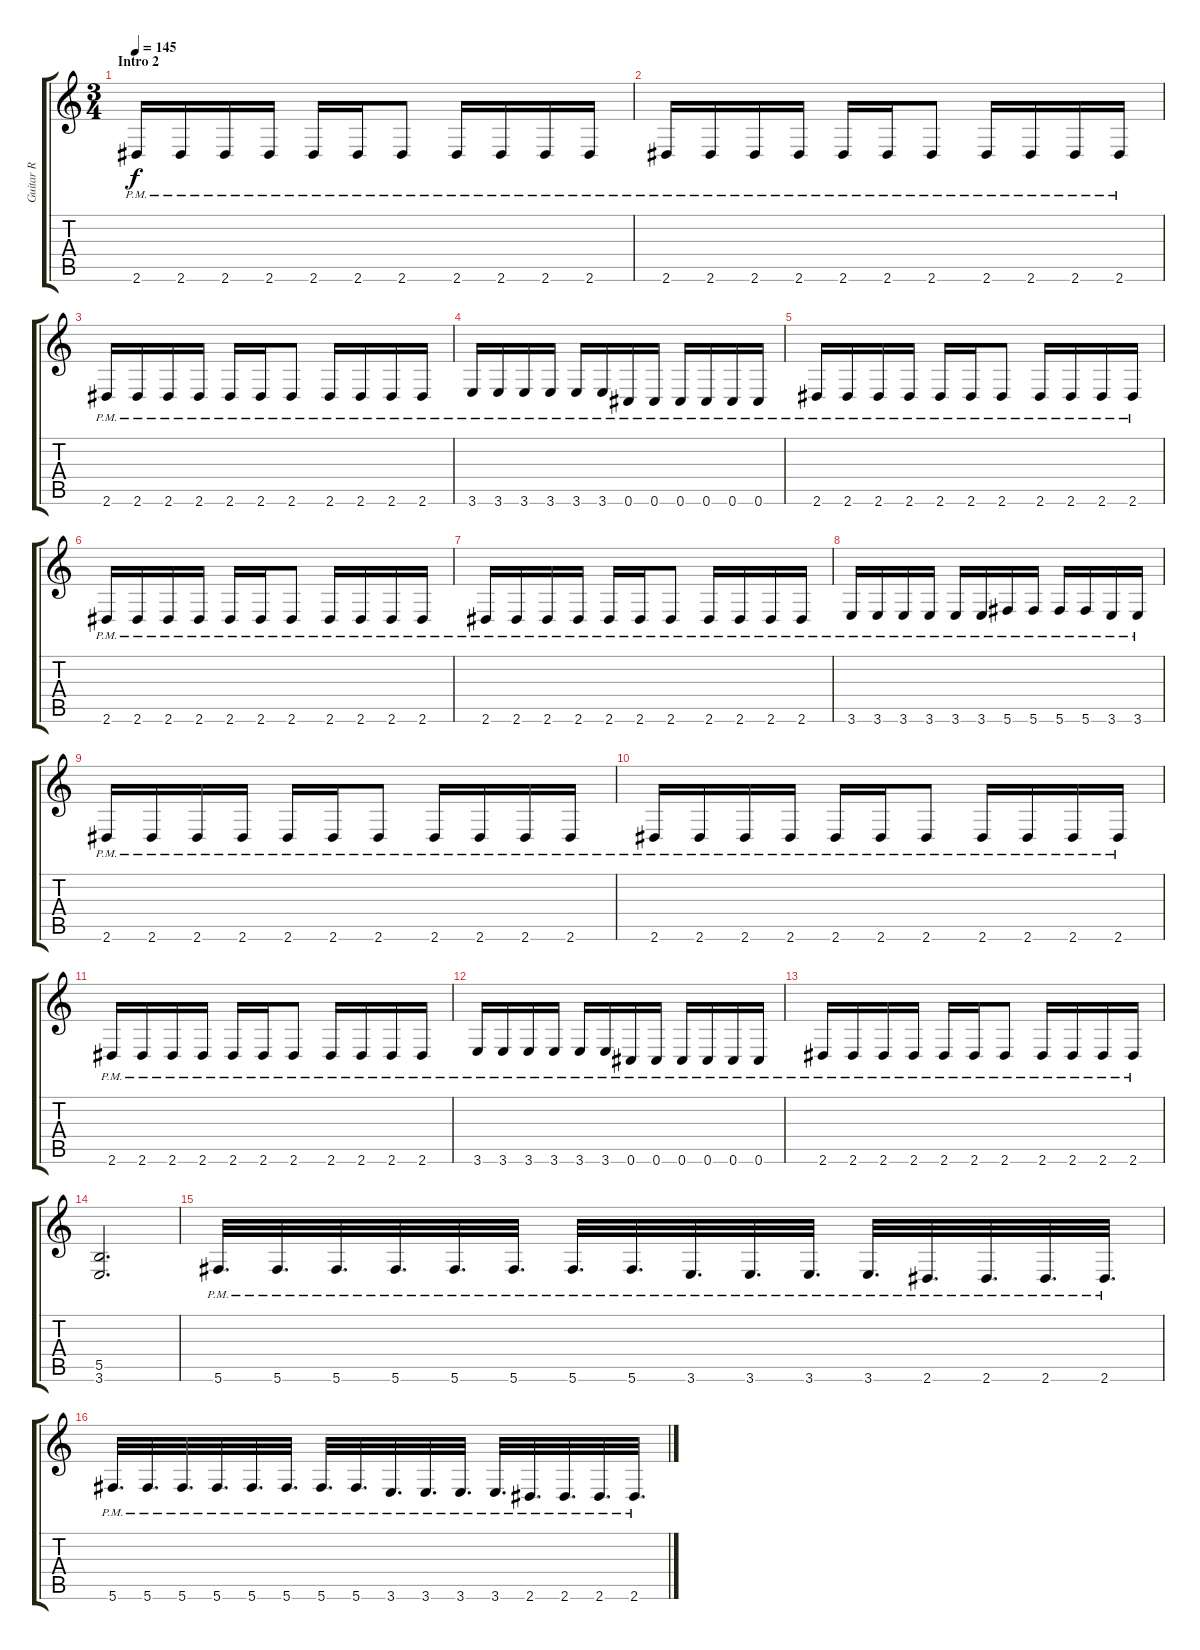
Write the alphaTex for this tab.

\track ("Guitar R" "Guitar R") {instrument distortionguitar}
\staff {score tabs}
\tuning (Db4 Ab3 E3 B2 Gb2 Db2) {hide}
\ts (3 4)
\section ("" "Intro 2")
\tempo 145
\clef g2
\ks c
2.6{pm}.16{dy f} 2.6{pm}.16 2.6{pm}.16 2.6{pm}.16 2.6{pm}.16 2.6{pm}.16 2.6{pm}.8 2.6{pm}.16 2.6{pm}.16 2.6{pm}.16 2.6{pm}.16 |
2.6{pm}.16 2.6{pm}.16 2.6{pm}.16 2.6{pm}.16 2.6{pm}.16 2.6{pm}.16 2.6{pm}.8 2.6{pm}.16 2.6{pm}.16 2.6{pm}.16 2.6{pm}.16 |
2.6{pm}.16 2.6{pm}.16 2.6{pm}.16 2.6{pm}.16 2.6{pm}.16 2.6{pm}.16 2.6{pm}.8 2.6{pm}.16 2.6{pm}.16 2.6{pm}.16 2.6{pm}.16 |
3.6{pm}.16 3.6{pm}.16 3.6{pm}.16 3.6{pm}.16 3.6{pm}.16 3.6{pm}.16 0.6{pm}.16 0.6{pm}.16 0.6{pm}.16 0.6{pm}.16 0.6{pm}.16 0.6{pm}.16 |
2.6{pm}.16 2.6{pm}.16 2.6{pm}.16 2.6{pm}.16 2.6{pm}.16 2.6{pm}.16 2.6{pm}.8 2.6{pm}.16 2.6{pm}.16 2.6{pm}.16 2.6{pm}.16 |
2.6{pm}.16 2.6{pm}.16 2.6{pm}.16 2.6{pm}.16 2.6{pm}.16 2.6{pm}.16 2.6{pm}.8 2.6{pm}.16 2.6{pm}.16 2.6{pm}.16 2.6{pm}.16 |
2.6{pm}.16 2.6{pm}.16 2.6{pm}.16 2.6{pm}.16 2.6{pm}.16 2.6{pm}.16 2.6{pm}.8 2.6{pm}.16 2.6{pm}.16 2.6{pm}.16 2.6{pm}.16 |
3.6{pm}.16 3.6{pm}.16 3.6{pm}.16 3.6{pm}.16 3.6{pm}.16 3.6{pm}.16 5.6{pm}.16 5.6{pm}.16 5.6{pm}.16 5.6{pm}.16 3.6{pm}.16 3.6{pm}.16 |
2.6{pm}.16 2.6{pm}.16 2.6{pm}.16 2.6{pm}.16 2.6{pm}.16 2.6{pm}.16 2.6{pm}.8 2.6{pm}.16 2.6{pm}.16 2.6{pm}.16 2.6{pm}.16 |
2.6{pm}.16 2.6{pm}.16 2.6{pm}.16 2.6{pm}.16 2.6{pm}.16 2.6{pm}.16 2.6{pm}.8 2.6{pm}.16 2.6{pm}.16 2.6{pm}.16 2.6{pm}.16 |
2.6{pm}.16 2.6{pm}.16 2.6{pm}.16 2.6{pm}.16 2.6{pm}.16 2.6{pm}.16 2.6{pm}.8 2.6{pm}.16 2.6{pm}.16 2.6{pm}.16 2.6{pm}.16 |
3.6{pm}.16 3.6{pm}.16 3.6{pm}.16 3.6{pm}.16 3.6{pm}.16 3.6{pm}.16 0.6{pm}.16 0.6{pm}.16 0.6{pm}.16 0.6{pm}.16 0.6{pm}.16 0.6{pm}.16 |
2.6{pm}.16 2.6{pm}.16 2.6{pm}.16 2.6{pm}.16 2.6{pm}.16 2.6{pm}.16 2.6{pm}.8 2.6{pm}.16 2.6{pm}.16 2.6{pm}.16 2.6{pm}.16 |
(5.5 3.6).2{d} |
5.6{pm}.32{d} 5.6{pm}.32{d} 5.6{pm}.32{d} 5.6{pm}.32{d} 5.6{pm}.32{d} 5.6{pm}.32{d} 5.6{pm}.32{d} 5.6{pm}.32{d} 3.6{pm}.32{d} 3.6{pm}.32{d} 3.6{pm}.32{d} 3.6{pm}.32{d} 2.6{pm}.32{d} 2.6{pm}.32{d} 2.6{pm}.32{d} 2.6{pm}.32{d} |
5.6{pm}.32{d} 5.6{pm}.32{d} 5.6{pm}.32{d} 5.6{pm}.32{d} 5.6{pm}.32{d} 5.6{pm}.32{d} 5.6{pm}.32{d} 5.6{pm}.32{d} 3.6{pm}.32{d} 3.6{pm}.32{d} 3.6{pm}.32{d} 3.6{pm}.32{d} 2.6{pm}.32{d} 2.6{pm}.32{d} 2.6{pm}.32{d} 2.6{pm}.32{d}
